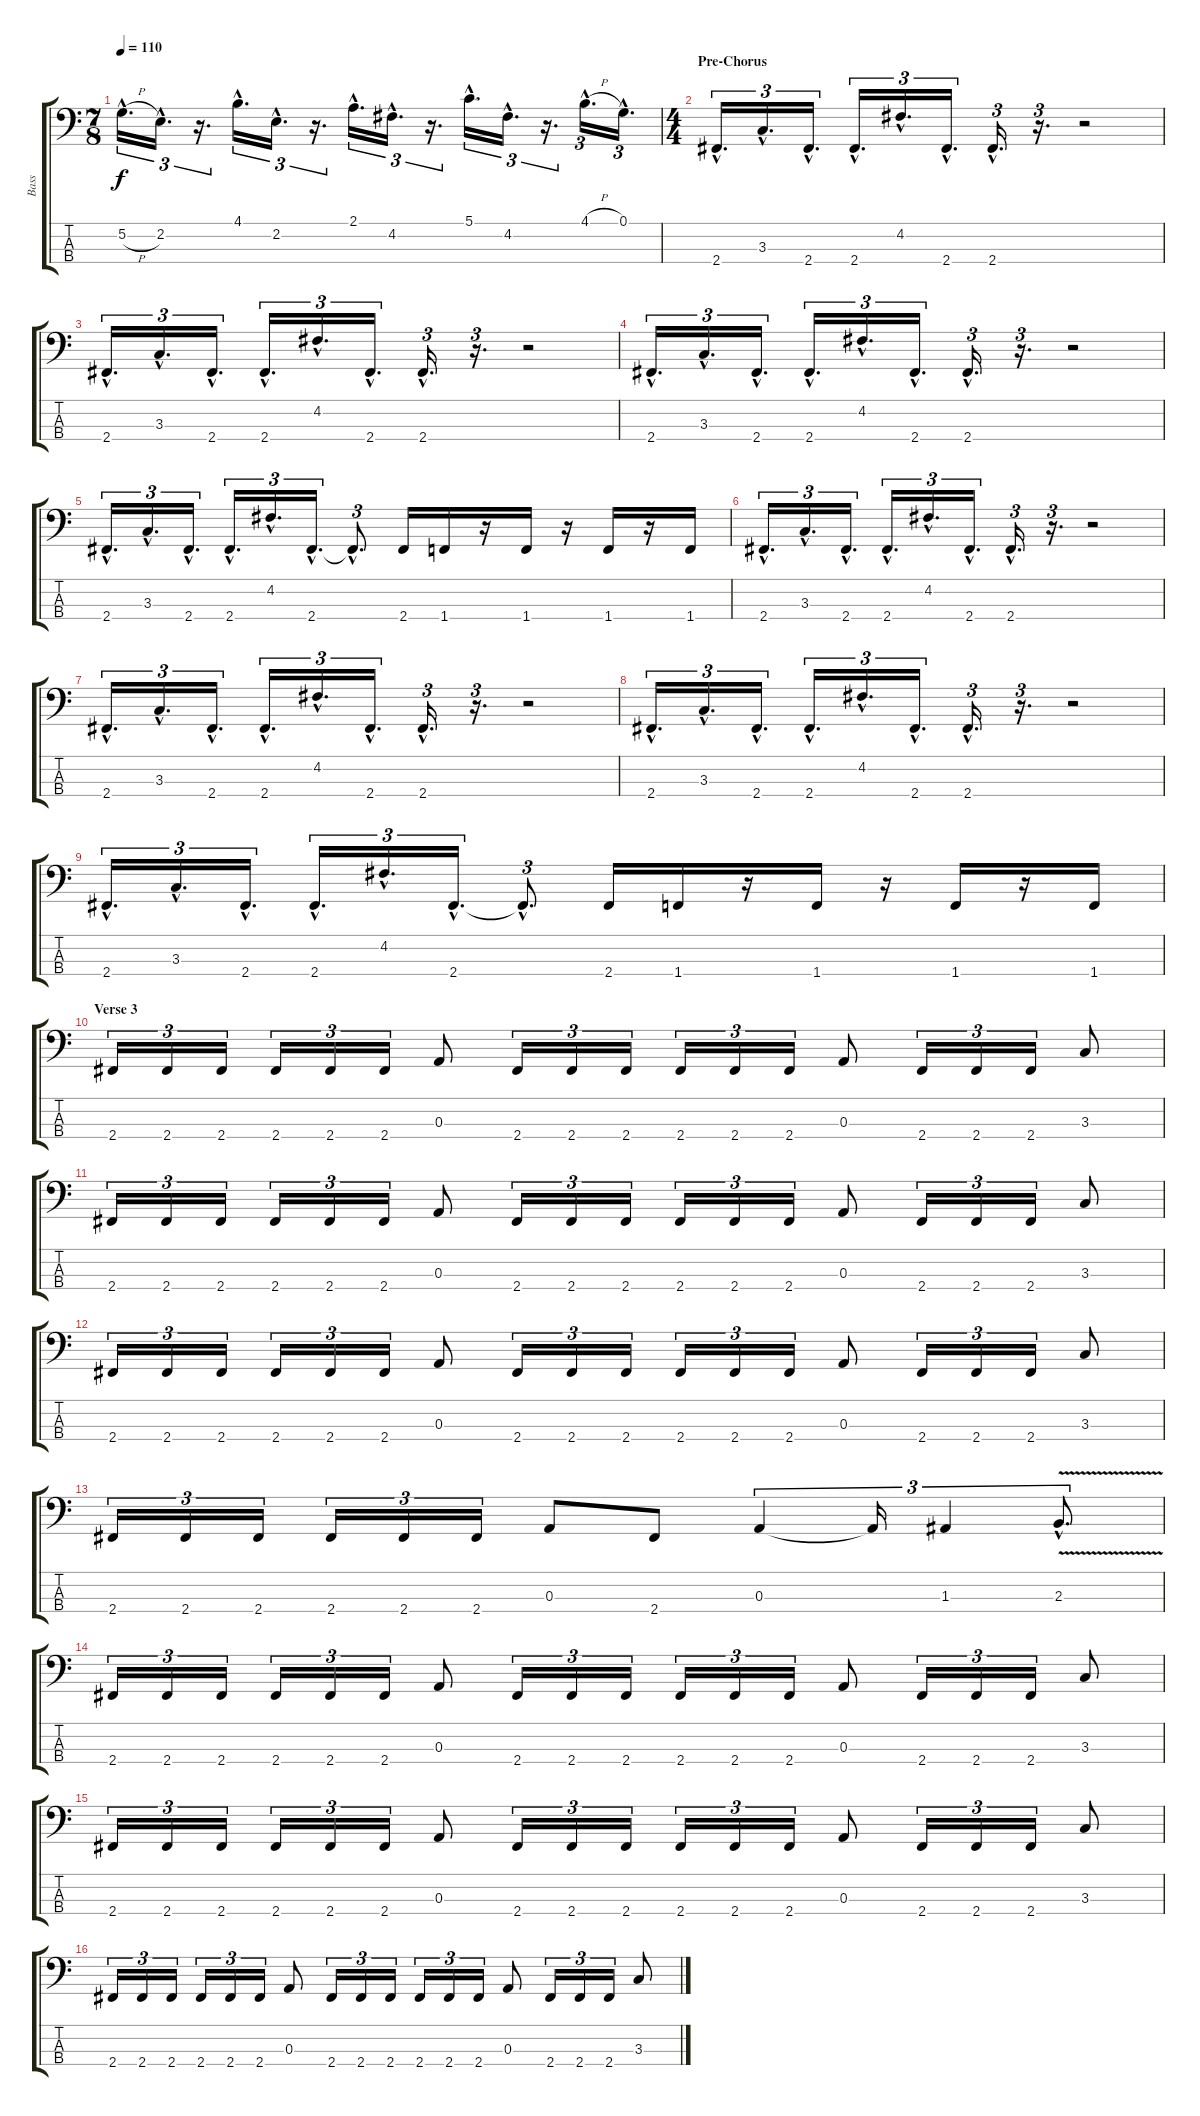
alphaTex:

\track ("Bass" "Bass") {instrument electricbassfinger}
\staff {score tabs}
\tuning (G2 D2 A1 E1) {hide}
\ts (7 8)
\tempo 110
\clef f4
\ks c
5.2{h hac}.16{d tu (3 2) dy f} 2.2{hac}.16{d tu (3 2)} r.16{d tu (3 2)} 4.1{hac}.16{d tu (3 2)} 2.2{hac}.16{d tu (3 2)} r.16{d tu (3 2)} 2.1{hac}.16{d tu (3 2)} 4.2{hac}.16{d tu (3 2)} r.16{d tu (3 2)} 5.1{hac}.16{d tu (3 2)} 4.2{hac}.16{d tu (3 2)} r.16{d tu (3 2)} 4.1{h hac}.16{d tu (3 2)} 0.1{hac}.16{d tu (3 2)} |
\ts (4 4)
\section ("" "Pre-Chorus")
2.4{hac}.16{d tu (3 2)} 3.3{hac}.16{d tu (3 2)} 2.4{hac}.16{d tu (3 2)} 2.4{hac}.16{d tu (3 2)} 4.2{hac}.16{d tu (3 2)} 2.4{hac}.16{d tu (3 2)} 2.4{hac}.16{d tu (3 2)} r.16{d tu (3 2)} r.2 |
2.4{hac}.16{d tu (3 2)} 3.3{hac}.16{d tu (3 2)} 2.4{hac}.16{d tu (3 2)} 2.4{hac}.16{d tu (3 2)} 4.2{hac}.16{d tu (3 2)} 2.4{hac}.16{d tu (3 2)} 2.4{hac}.16{d tu (3 2)} r.16{d tu (3 2)} r.2 |
2.4{hac}.16{d tu (3 2)} 3.3{hac}.16{d tu (3 2)} 2.4{hac}.16{d tu (3 2)} 2.4{hac}.16{d tu (3 2)} 4.2{hac}.16{d tu (3 2)} 2.4{hac}.16{d tu (3 2)} 2.4{hac}.16{d tu (3 2)} r.16{d tu (3 2)} r.2 |
2.4{hac}.16{d tu (3 2)} 3.3{hac}.16{d tu (3 2)} 2.4{hac}.16{d tu (3 2)} 2.4{hac}.16{d tu (3 2)} 4.2{hac}.16{d tu (3 2)} 2.4{hac}.16{d tu (3 2)} 2.4{hac t}.8{d tu (3 2)} 2.4.16 1.4.16 r.16 1.4.16 r.16 1.4.16 r.16 1.4.16 |
2.4{hac}.16{d tu (3 2)} 3.3{hac}.16{d tu (3 2)} 2.4{hac}.16{d tu (3 2)} 2.4{hac}.16{d tu (3 2)} 4.2{hac}.16{d tu (3 2)} 2.4{hac}.16{d tu (3 2)} 2.4{hac}.16{d tu (3 2)} r.16{d tu (3 2)} r.2 |
2.4{hac}.16{d tu (3 2)} 3.3{hac}.16{d tu (3 2)} 2.4{hac}.16{d tu (3 2)} 2.4{hac}.16{d tu (3 2)} 4.2{hac}.16{d tu (3 2)} 2.4{hac}.16{d tu (3 2)} 2.4{hac}.16{d tu (3 2)} r.16{d tu (3 2)} r.2 |
2.4{hac}.16{d tu (3 2)} 3.3{hac}.16{d tu (3 2)} 2.4{hac}.16{d tu (3 2)} 2.4{hac}.16{d tu (3 2)} 4.2{hac}.16{d tu (3 2)} 2.4{hac}.16{d tu (3 2)} 2.4{hac}.16{d tu (3 2)} r.16{d tu (3 2)} r.2 |
2.4{hac}.16{d tu (3 2)} 3.3{hac}.16{d tu (3 2)} 2.4{hac}.16{d tu (3 2)} 2.4{hac}.16{d tu (3 2)} 4.2{hac}.16{d tu (3 2)} 2.4{hac}.16{d tu (3 2)} 2.4{hac t}.8{d tu (3 2)} 2.4.16 1.4.16 r.16 1.4.16 r.16 1.4.16 r.16 1.4.16 |
\section ("" "Verse 3")
2.4.16{tu (3 2)} 2.4.16{tu (3 2)} 2.4.16{tu (3 2)} 2.4.16{tu (3 2)} 2.4.16{tu (3 2)} 2.4.16{tu (3 2)} 0.3.8 2.4.16{tu (3 2)} 2.4.16{tu (3 2)} 2.4.16{tu (3 2)} 2.4.16{tu (3 2)} 2.4.16{tu (3 2)} 2.4.16{tu (3 2)} 0.3.8 2.4.16{tu (3 2)} 2.4.16{tu (3 2)} 2.4.16{tu (3 2)} 3.3.8 |
2.4.16{tu (3 2)} 2.4.16{tu (3 2)} 2.4.16{tu (3 2)} 2.4.16{tu (3 2)} 2.4.16{tu (3 2)} 2.4.16{tu (3 2)} 0.3.8 2.4.16{tu (3 2)} 2.4.16{tu (3 2)} 2.4.16{tu (3 2)} 2.4.16{tu (3 2)} 2.4.16{tu (3 2)} 2.4.16{tu (3 2)} 0.3.8 2.4.16{tu (3 2)} 2.4.16{tu (3 2)} 2.4.16{tu (3 2)} 3.3.8 |
2.4.16{tu (3 2)} 2.4.16{tu (3 2)} 2.4.16{tu (3 2)} 2.4.16{tu (3 2)} 2.4.16{tu (3 2)} 2.4.16{tu (3 2)} 0.3.8 2.4.16{tu (3 2)} 2.4.16{tu (3 2)} 2.4.16{tu (3 2)} 2.4.16{tu (3 2)} 2.4.16{tu (3 2)} 2.4.16{tu (3 2)} 0.3.8 2.4.16{tu (3 2)} 2.4.16{tu (3 2)} 2.4.16{tu (3 2)} 3.3.8 |
2.4.16{tu (3 2)} 2.4.16{tu (3 2)} 2.4.16{tu (3 2)} 2.4.16{tu (3 2)} 2.4.16{tu (3 2)} 2.4.16{tu (3 2)} 0.3.8 2.4.8 0.3.4{tu (3 2)} 0.3{t}.16{tu (3 2)} 1.3.4{tu (3 2)} 2.3{v hac}.8{d tu (3 2)} |
2.4.16{tu (3 2)} 2.4.16{tu (3 2)} 2.4.16{tu (3 2)} 2.4.16{tu (3 2)} 2.4.16{tu (3 2)} 2.4.16{tu (3 2)} 0.3.8 2.4.16{tu (3 2)} 2.4.16{tu (3 2)} 2.4.16{tu (3 2)} 2.4.16{tu (3 2)} 2.4.16{tu (3 2)} 2.4.16{tu (3 2)} 0.3.8 2.4.16{tu (3 2)} 2.4.16{tu (3 2)} 2.4.16{tu (3 2)} 3.3.8 |
2.4.16{tu (3 2)} 2.4.16{tu (3 2)} 2.4.16{tu (3 2)} 2.4.16{tu (3 2)} 2.4.16{tu (3 2)} 2.4.16{tu (3 2)} 0.3.8 2.4.16{tu (3 2)} 2.4.16{tu (3 2)} 2.4.16{tu (3 2)} 2.4.16{tu (3 2)} 2.4.16{tu (3 2)} 2.4.16{tu (3 2)} 0.3.8 2.4.16{tu (3 2)} 2.4.16{tu (3 2)} 2.4.16{tu (3 2)} 3.3.8 |
2.4.16{tu (3 2)} 2.4.16{tu (3 2)} 2.4.16{tu (3 2)} 2.4.16{tu (3 2)} 2.4.16{tu (3 2)} 2.4.16{tu (3 2)} 0.3.8 2.4.16{tu (3 2)} 2.4.16{tu (3 2)} 2.4.16{tu (3 2)} 2.4.16{tu (3 2)} 2.4.16{tu (3 2)} 2.4.16{tu (3 2)} 0.3.8 2.4.16{tu (3 2)} 2.4.16{tu (3 2)} 2.4.16{tu (3 2)} 3.3.8
